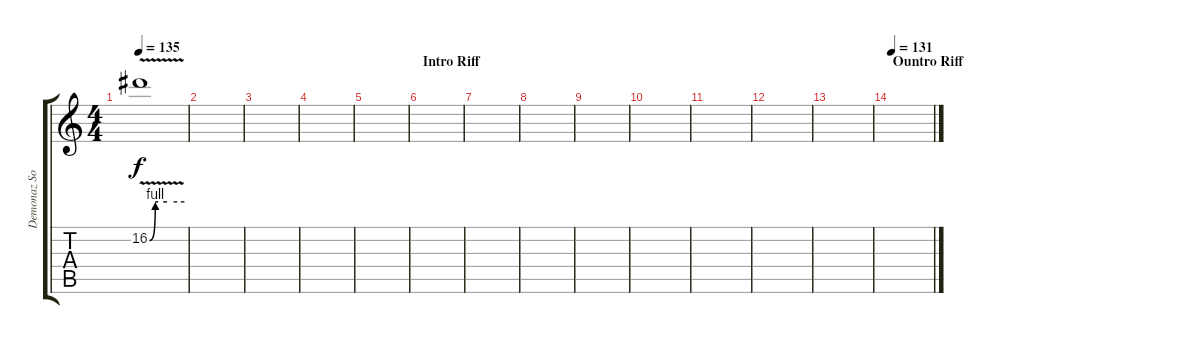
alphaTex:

\track ("Demonaz Solo" "Demonaz So") {instrument distortionguitar}
\staff {score tabs}
\tuning (E4 B3 G3 D3 A2 E2) {hide}
\ts (4 4)
\tempo 135
\clef g2
\ks c
16.2{be (custom 0 0 10 4 15 4 30 4 60 4) v}.1{dy f} |
|
|
|
|
\section ("" "Intro Riff")
|
|
|
|
|
|
|
|
\section ("" "Ountro Riff")
\tempo 131
